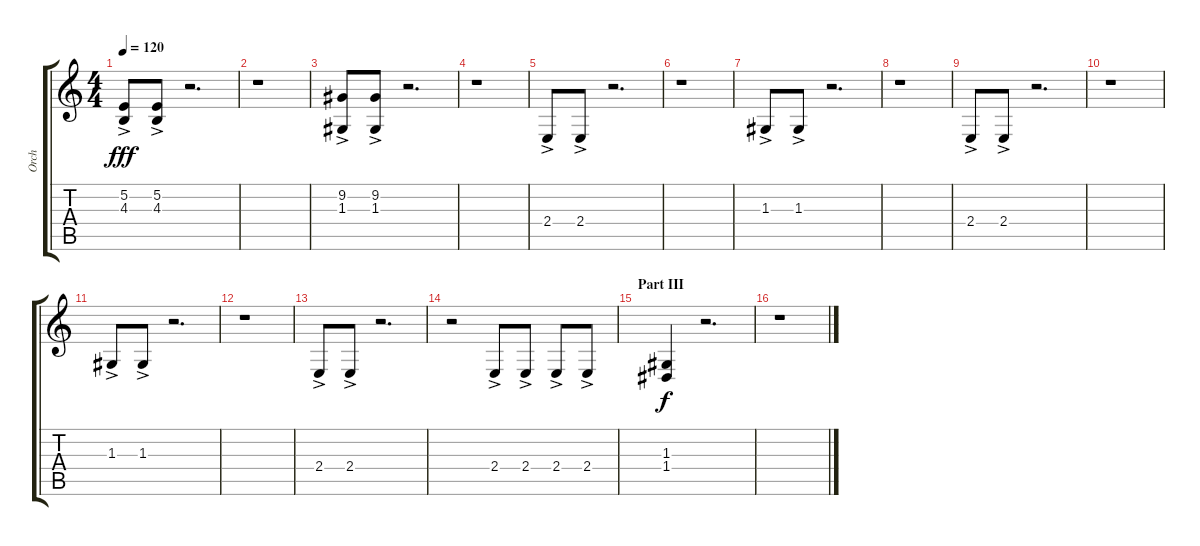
\track ("Orch" "Orch") {instrument orchestrahit}
\staff {score tabs}
\tuning (E4 B3 G3 D3 A2 E2) {hide}
\ts (4 4)
\tempo 120
\clef g2
\ks c
(5.2{ac} 4.3{ac}).8{dy fff} (5.2{ac} 4.3{ac}).8 r.2{d} |
r.1 |
(9.2{ac} 1.3{ac}).8 (9.2{ac} 1.3{ac}).8 r.2{d} |
r.1 |
2.4{ac}.8 2.4{ac}.8 r.2{d} |
r.1 |
1.3{ac}.8 1.3{ac}.8 r.2{d} |
r.1 |
2.4{ac}.8 2.4{ac}.8 r.2{d} |
r.1 |
1.3{ac}.8 1.3{ac}.8 r.2{d} |
r.1 |
2.4{ac}.8 2.4{ac}.8 r.2{d} |
r.2 2.4{ac}.8 2.4{ac}.8 2.4{ac}.8 2.4{ac}.8 |
\section ("" "Part III")
(1.3 1.4).4{dy f} r.2{d} |
r.1
